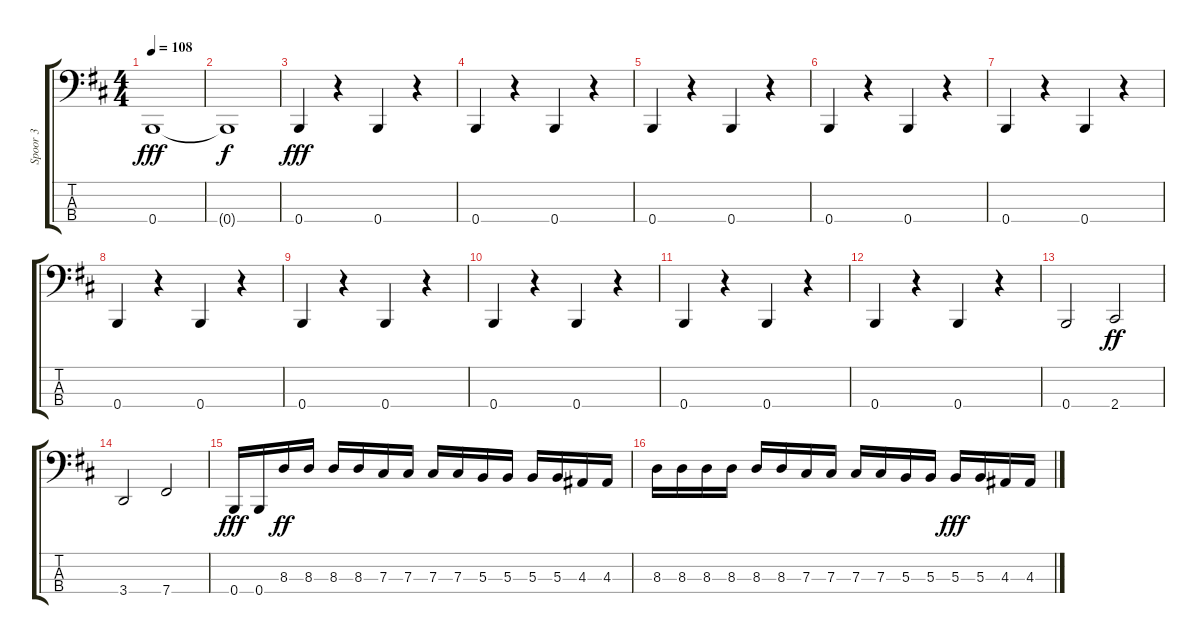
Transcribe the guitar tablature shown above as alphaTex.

\track ("Spoor 3" "Spoor 3") {instrument electricbasspick}
\staff {score tabs}
\tuning (E2 B1 Gb1 B0) {hide}
\ts (4 4)
\tempo 108
\clef f4
\ks d
0.4.1{dy fff} |
0.4{t}.1{dy f} |
0.4.4{dy fff} r.4 0.4.4 r.4 |
0.4.4 r.4 0.4.4 r.4 |
0.4.4 r.4 0.4.4 r.4 |
0.4.4 r.4 0.4.4 r.4 |
0.4.4 r.4 0.4.4 r.4 |
0.4.4 r.4 0.4.4 r.4 |
0.4.4 r.4 0.4.4 r.4 |
0.4.4 r.4 0.4.4 r.4 |
0.4.4 r.4 0.4.4 r.4 |
0.4.4 r.4 0.4.4 r.4 |
0.4.2 2.4.2{dy ff} |
3.4.2 7.4.2 |
0.4.16{dy fff} 0.4.16 8.3.16{dy ff} 8.3.16 8.3.16 8.3.16 7.3.16 7.3.16 7.3.16 7.3.16 5.3.16 5.3.16 5.3.16 5.3.16 4.3.16 4.3.16 |
8.3.16 8.3.16 8.3.16 8.3.16 8.3.16 8.3.16 7.3.16 7.3.16 7.3.16 7.3.16 5.3.16 5.3.16 5.3.16{dy fff} 5.3.16 4.3.16 4.3.16
